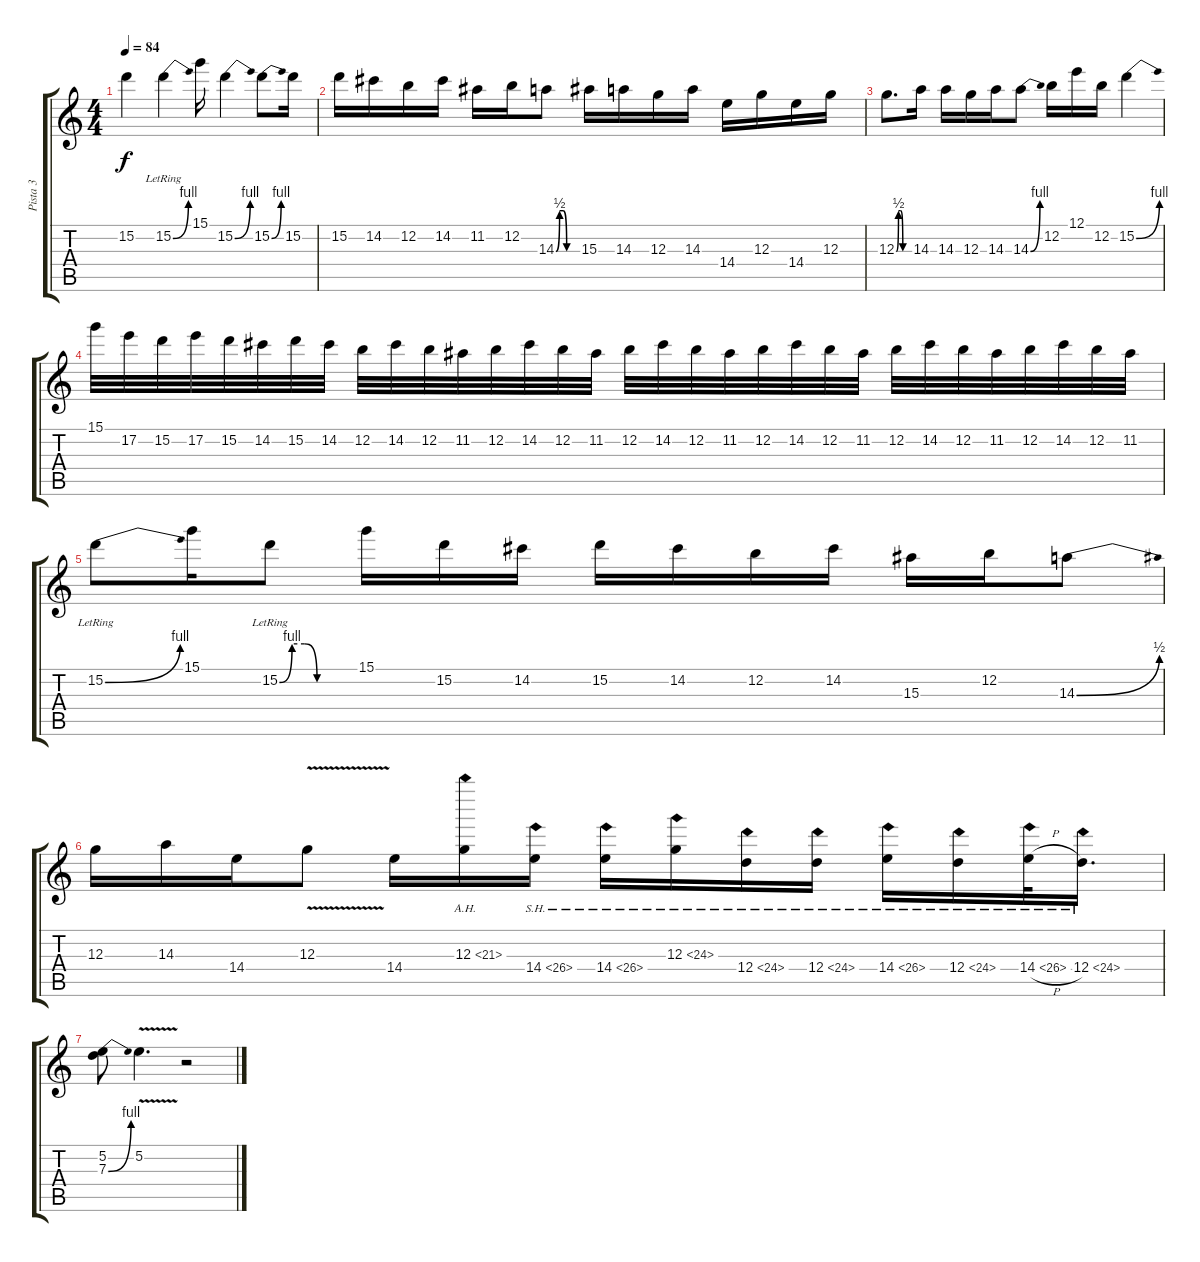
\track ("Pista 3" "Pista 3") {instrument distortionguitar}
\staff {score tabs}
\tuning (E4 B3 G3 D3 A2 E2) {hide}
\ts (4 4)
\tempo 84
\clef g2
\ks c
15.2.4{dy f} 15.2{be (bend 0 0 60 4) lr}.4 15.1.16 15.2{be (bend 0 0 60 4)}.4 15.2{be (bend 0 0 60 4)}.8 15.2.16 |
15.2.16 14.2.16 12.2.16 14.2.16 11.2.16 12.2.16 14.3{be (custom 0 0 10 2 20 2 30 0 60 0)}.8 15.3.16 14.3.16 12.3.16 14.3.16 14.4.16 12.3.16 14.4.16 12.3.16 |
12.3{be (custom 0 0 10 2 20 2 30 0 60 0)}.8{d} 14.3.16 14.3.16 12.3.16 14.3.16 14.3{be (bend 0 0 60 4)}.8 12.2.16 12.1.16 12.2.16 15.2{be (bend 0 0 60 4)}.4 |
15.1.32 17.2.32 15.2.32 17.2.32 15.2.32 14.2.32 15.2.32 14.2.32 12.2.32 14.2.32 12.2.32 11.2.32 12.2.32 14.2.32 12.2.32 11.2.32 12.2.32 14.2.32 12.2.32 11.2.32 12.2.32 14.2.32 12.2.32 11.2.32 12.2.32 14.2.32 12.2.32 11.2.32 12.2.32 14.2.32 12.2.32 11.2.32 |
15.2{be (bend 0 0 60 4) lr}.8 15.1.16 15.2{be (custom 0 0 10 4 20 4 30 0 60 0) lr}.8 15.1.16 15.2.16 14.2.16 15.2.16 14.2.16 12.2.16 14.2.16 15.3.16 12.2.16 14.3{be (bend 0 0 60 2)}.8 |
12.3.16 14.3.16 14.4.16 12.3{v}.8 14.4.16 12.3{ah 9}.16 14.4{sh 12}.16 14.4{sh 12}.16 12.3{sh 12}.16 12.4{sh 12}.16 12.4{sh 12}.16 14.4{sh 12}.16 12.4{sh 12}.16 14.4{sh 12 h}.32 12.4{sh 12}.16{d} |
(5.2 7.3{be (bend 0 0 60 4)}).8 5.2{v}.4{d} r.2
